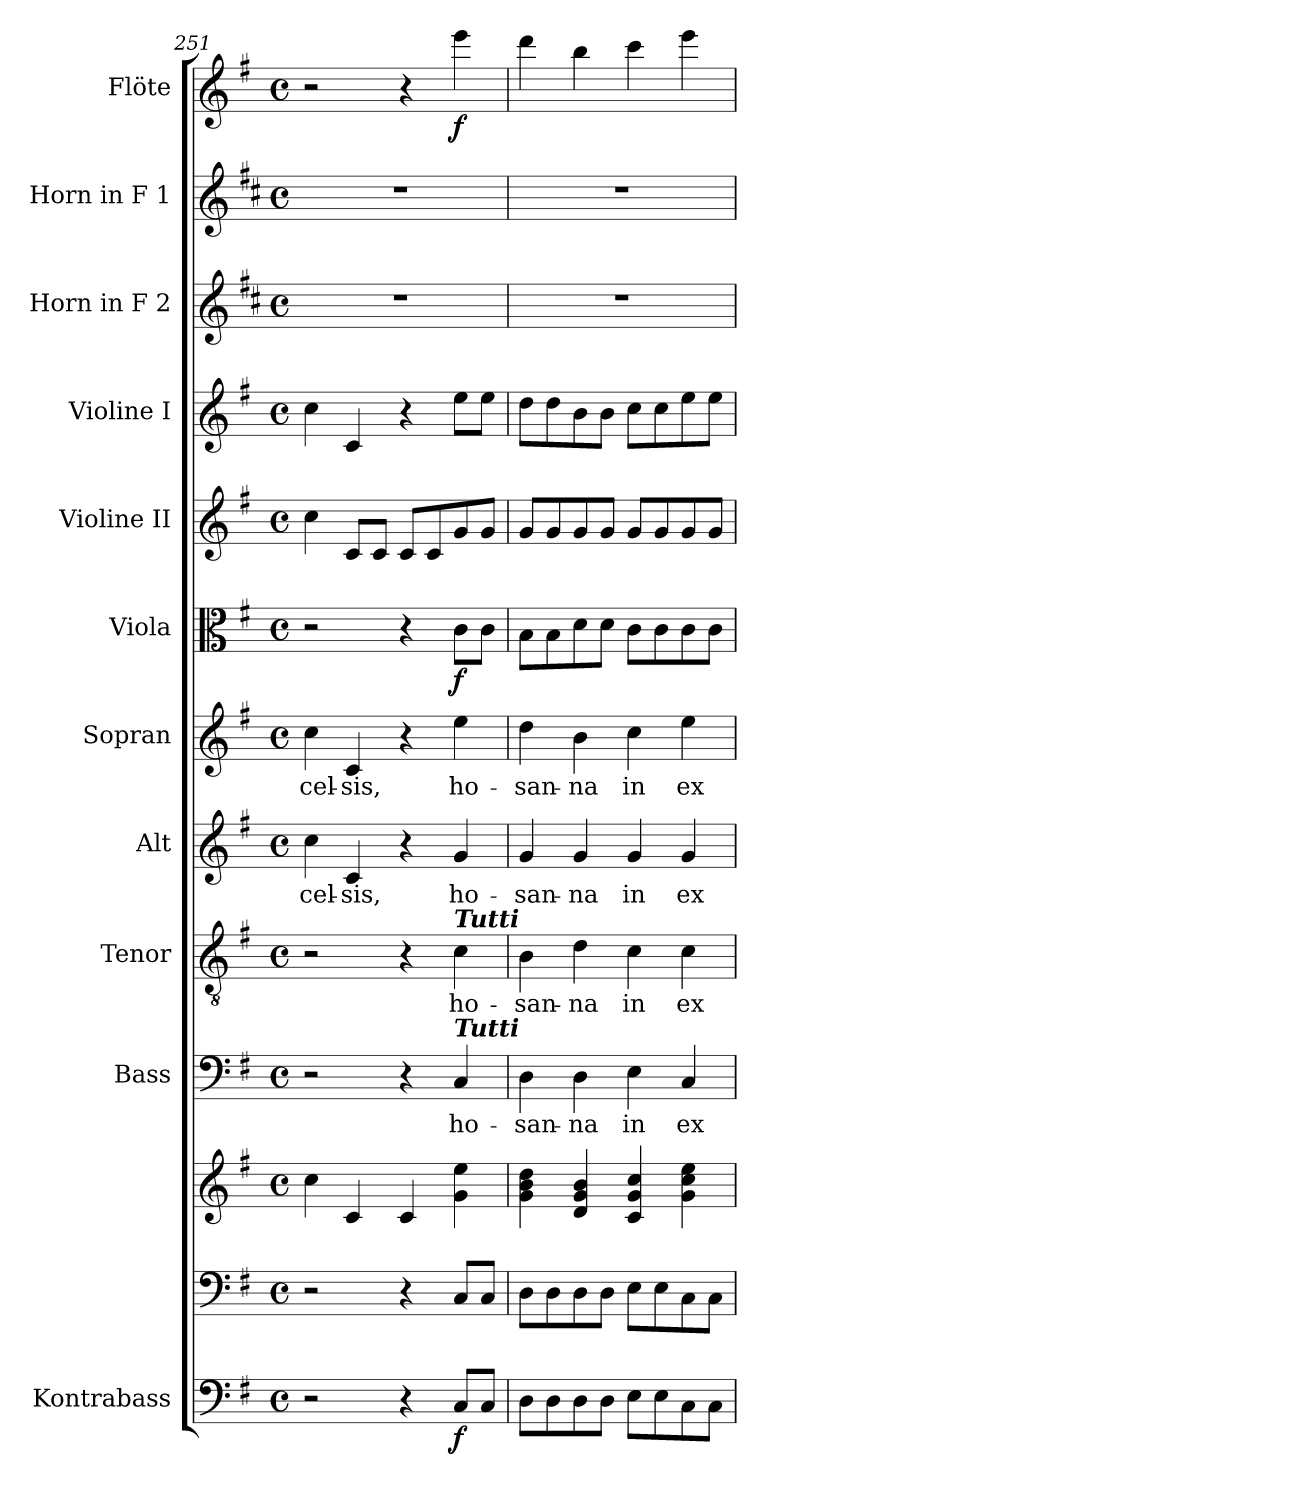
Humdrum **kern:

**kern	**dynam	**kern	**kern	**kern	**text	**kern	**text	**kern	**text	**kern	**text	**kern	**dynam	**kern	**kern	**kern	**kern	**kern	**dynam
*part12	*part12	*part11	*part11	*part10	*part10	*part9	*part9	*part8	*part8	*part7	*part7	*part6	*part6	*part5	*part4	*part3	*part2	*part1	*part1
*staff13	*staff13	*staff12	*staff11	*staff10	*staff10	*staff9	*staff9	*staff8	*staff8	*staff7	*staff7	*staff6	*staff6	*staff5	*staff4	*staff3	*staff2	*staff1	*staff1
*I"Kontrabass	*	*	*	*I"Bass	*	*I"Tenor	*	*I"Alt	*	*I"Sopran	*	*I"Viola	*	*I"Violine II	*I"Violine I	*I"Horn in F 2	*I"Horn in F 1	*I"Flöte	*
*I'Kb.	*	*	*	*I'B.	*	*I'T.	*	*I'A.	*	*I'S.	*	*I'Vla.	*	*I'Vl. II	*I'Vl. I	*	*	*I'Fl.	*
*clefF4	*	*clefF4	*clefG2	*clefF4	*	*clefGv2	*	*clefG2	*	*clefG2	*	*clefC3	*	*clefG2	*clefG2	*clefG2	*clefG2	*clefG2	*
*ITrd7c12	*	*	*	*	*	*	*	*	*	*	*	*	*	*	*	*ITrd4c7	*ITrd4c7	*	*
*k[f#]	*	*k[f#]	*k[f#]	*k[f#]	*	*k[f#]	*	*k[f#]	*	*k[f#]	*	*k[f#]	*	*k[f#]	*k[f#]	*k[f#]	*k[f#]	*k[f#]	*
*G:	*	*G:	*G:	*G:	*	*G:	*	*G:	*	*G:	*	*G:	*	*G:	*G:	*G:	*G:	*G:	*
*M4/4	*	*M4/4	*M4/4	*M4/4	*	*M4/4	*	*M4/4	*	*M4/4	*	*M4/4	*	*M4/4	*M4/4	*M4/4	*M4/4	*M4/4	*
*met(c)	*	*met(c)	*met(c)	*met(c)	*	*met(c)	*	*met(c)	*	*met(c)	*	*met(c)	*	*met(c)	*met(c)	*met(c)	*met(c)	*met(c)	*
=251	=251	=251	=251	=251	=251	=251	=251	=251	=251	=251	=251	=251	=251	=251	=251	=251	=251	=251	=251
!	!	!	!	!	!	!	!	!	!LO:LY:b	!	!LO:LY:b	!	!	!	!	!	!	!	!
2r	.	2r	4cc\	2r	.	2r	.	4cc\	-cel-	4cc\	-cel-	2r	.	4cc\	4cc\	1r	1r	2r	.
!	!	!	!	!	!	!	!	!	!LO:LY:b	!	!LO:LY:b	!	!	!	!	!	!	!	!
.	.	.	4c/	.	.	.	.	4c/	-sis,	4c/	-sis,	.	.	8c/L	4c/	.	.	.	.
.	.	.	.	.	.	.	.	.	.	.	.	.	.	8c/J	.	.	.	.	.
4r	.	4r	4c/	4r	.	4r	.	4r	.	4r	.	4r	.	8c/L	4r	.	.	4r	.
.	.	.	.	.	.	.	.	.	.	.	.	.	.	8c/	.	.	.	.	.
!	!	!	!	!	!	!LO:TX:a:Bi:t=Tutti	!	!	!	!	!	!	!	!	!	!	!	!	!
!	!	!	!	!LO:TX:a:Bi:t=Tutti	!	!	!	!	!	!	!	!	!	!	!	!	!	!	!
!	!LO:DY:b	!	!	!	!LO:LY:b	!	!LO:LY:b	!	!LO:LY:b	!	!LO:LY:b	!	!LO:DY:b	!	!	!	!	!	!LO:DY:b
8CC/L	f	8C/L	4g\ 4ee\	4C/	ho-	4c\	ho-	4g/	ho-	4ee\	ho-	8c\L	f	8g/	8ee\L	.	.	4eee\	f
8CC/J	.	8C/J	.	.	.	.	.	.	.	.	.	8c\J	.	8g/J	8ee\J	.	.	.	.
=252	=252	=252	=252	=252	=252	=252	=252	=252	=252	=252	=252	=252	=252	=252	=252	=252	=252	=252	=252
!	!	!	!	!	!LO:LY:b	!	!LO:LY:b	!	!LO:LY:b	!	!LO:LY:b	!	!	!	!	!	!	!	!
8DD\L	.	8D\L	4g\ 4b\ 4dd\	4D\	-san-	4B\	-san-	4g/	-san-	4dd\	-san-	8B\L	.	8g/L	8dd\L	1r	1r	4ddd\	.
8DD\	.	8D\	.	.	.	.	.	.	.	.	.	8B\	.	8g/	8dd\	.	.	.	.
!	!	!	!	!	!LO:LY:b	!	!LO:LY:b	!	!LO:LY:b	!	!LO:LY:b	!	!	!	!	!	!	!	!
8DD\	.	8D\	4d/ 4g/ 4b/	4D\	-na	4d\	-na	4g/	-na	4b\	-na	8d\	.	8g/	8b\	.	.	4bb\	.
8DD\J	.	8D\J	.	.	.	.	.	.	.	.	.	8d\J	.	8g/J	8b\J	.	.	.	.
!	!	!	!	!	!LO:LY:b	!	!LO:LY:b	!	!LO:LY:b	!	!LO:LY:b	!	!	!	!	!	!	!	!
8EE\L	.	8E\L	4c/ 4g/ 4cc/	4E\	in	4c\	in	4g/	in	4cc\	in	8c\L	.	8g/L	8cc\L	.	.	4ccc\	.
8EE\	.	8E\	.	.	.	.	.	.	.	.	.	8c\	.	8g/	8cc\	.	.	.	.
!	!	!	!	!	!LO:LY:b	!	!LO:LY:b	!	!LO:LY:b	!	!LO:LY:b	!	!	!	!	!	!	!	!
8CC\	.	8C\	4g\ 4cc\ 4ee\	4C/	ex-	4c\	ex-	4g/	ex-	4ee\	ex	8c\	.	8g/	8ee\	.	.	4eee\	.
8CC\J	.	8C\J	.	.	.	.	.	.	.	.	.	8c\J	.	8g/J	8ee\J	.	.	.	.
=	=	=	=	=	=	=	=	=	=	=	=	=	=	=	=	=	=	=	=
*-	*-	*-	*-	*-	*-	*-	*-	*-	*-	*-	*-	*-	*-	*-	*-	*-	*-	*-	*-
